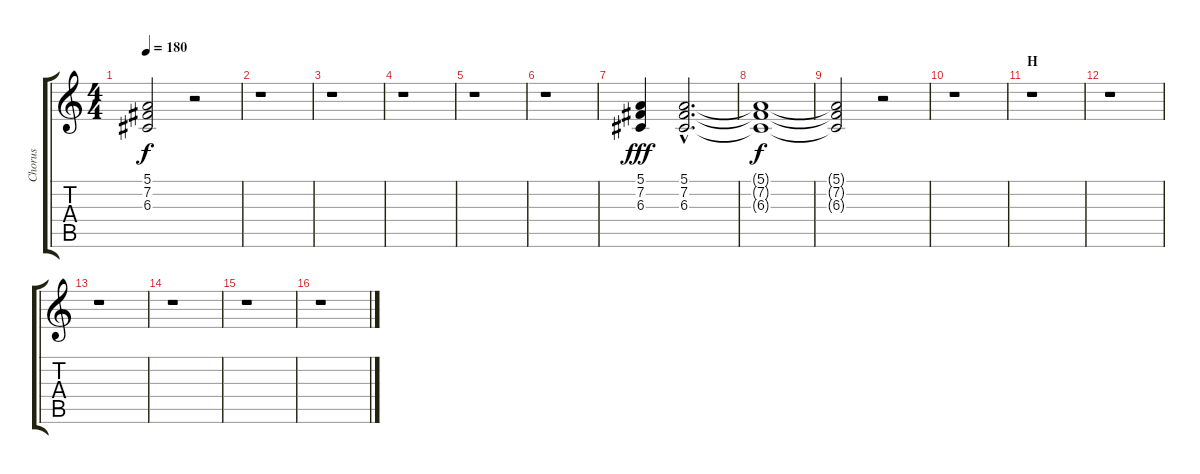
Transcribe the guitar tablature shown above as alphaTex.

\track ("Chorus" "Chorus") {instrument synthvoice}
\staff {score tabs}
\tuning (E4 B3 G3 D3 A2 E2) {hide}
\ts (4 4)
\tempo 180
\clef g2
\ks c
(5.1{t} 7.2{t} 6.3{t}).2{dy f} r.2 |
r.1 |
r.1 |
r.1 |
r.1 |
r.1 |
(5.1 7.2 6.3).4{dy fff} (5.1{hac} 7.2{hac} 6.3{hac}).2{d} |
(5.1{t} 7.2{t} 6.3{t}).1{dy f} |
(5.1{t} 7.2{t} 6.3{t}).2 r.2 |
r.1 |
\section ("" "H")
r.1 |
r.1 |
r.1 |
r.1 |
r.1 |
r.1
